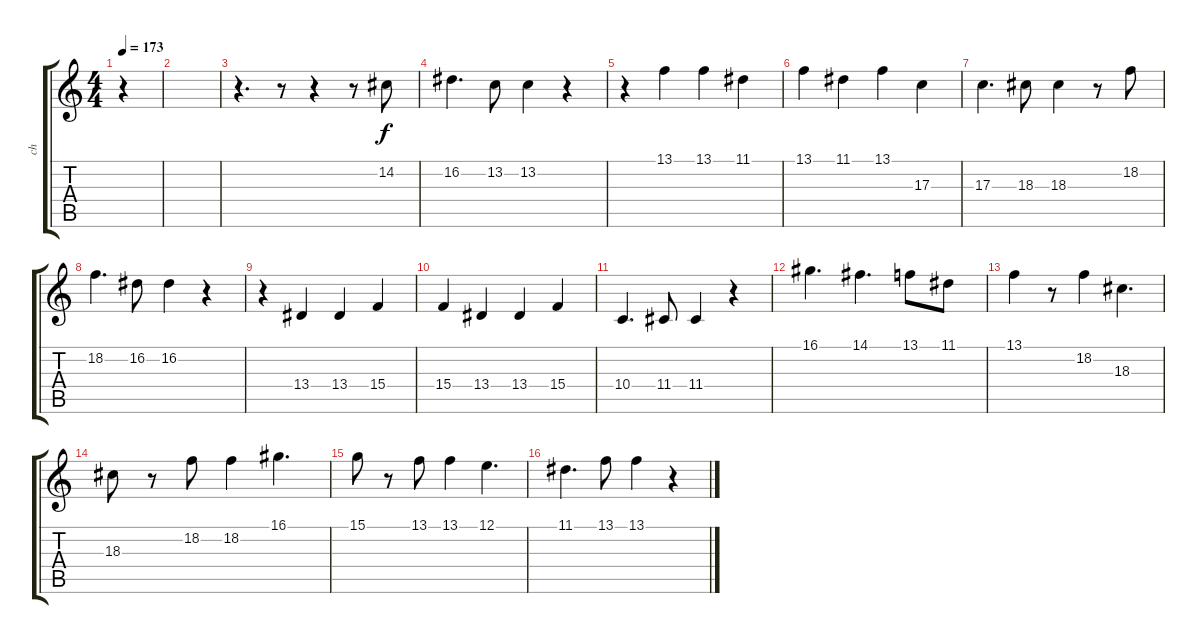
\track ("ch" "ch") {instrument violin}
\staff {score tabs}
\tuning (E4 B3 G3 D3 A2 E2) {hide}
\ts (4 4)
\tempo 173
\clef g2
\ks c
r.4{dy f} |
|
r.4{d} r.8 r.4 r.8 14.2.8 |
16.2.4{d} 13.2.8 13.2.4 r.4 |
r.4 13.1.4 13.1.4 11.1.4 |
13.1.4 11.1.4 13.1.4 17.3.4 |
17.3.4{d} 18.3.8 18.3.4 r.8 18.2.8 |
18.2.4{d} 16.2.8 16.2.4 r.4 |
r.4 13.4.4 13.4.4 15.4.4 |
15.4.4 13.4.4 13.4.4 15.4.4 |
10.4.4{d} 11.4.8 11.4.4 r.4 |
16.1.4{d} 14.1.4{d} 13.1.8 11.1.8 |
13.1.4 r.8 18.2.4 18.3.4{d} |
18.3.8 r.8 18.2.8 18.2.4 16.1.4{d} |
15.1.8 r.8 13.1.8 13.1.4 12.1.4{d} |
11.1.4{d} 13.1.8 13.1.4 r.4
